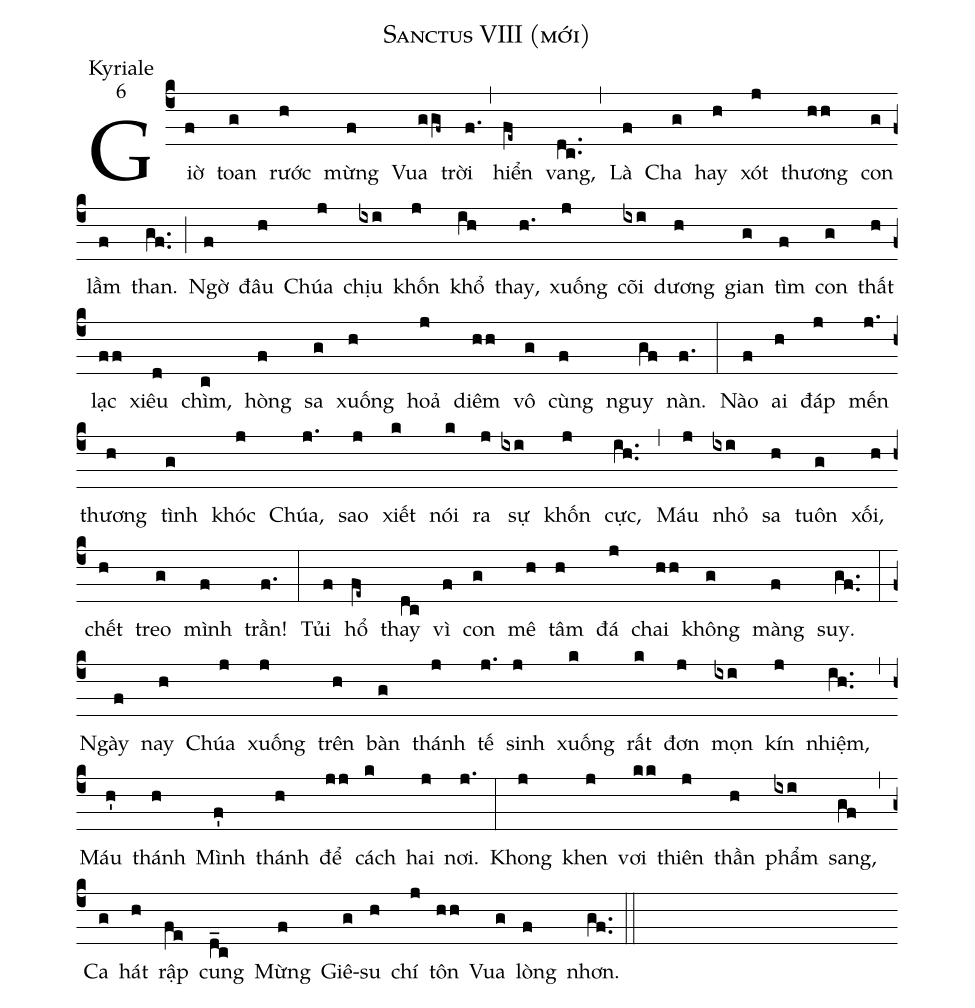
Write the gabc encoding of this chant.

name:Sanctus VIII (mới);
office-part:Kyriale;
mode:6;
%%
(c4)Giờ(f) toan(g) rước(h) mừng(f) Vua(ggf~) trời(f.) (,) hiển(fe~) vang,(dc..) (,) Là(f) Cha(g) hay(h) xót(j) thương(hh) con(g) lầm(f) than.(gf..) (;)
Ngờ(f) đâu(h) Chúa(j) chịu(ixi) khốn(j) khổ(ih) thay,(h.)
xuống(j) cõi(ixi) dương(h) gian(g) tìm(f) con(g) thất(h) lạc(ff) xiêu(d) chìm,(c)
hòng(f) sa(g) xuống(h) hoả(j) diêm(hh) vô(g) cùng(f) nguy(gf) nàn.(f.) (:)
Nào(f) ai(h) đáp(j) mến(j.) thương(h) tình(g) khóc(j) Chúa,(j.)
sao(j) xiết(k) nói(k) ra(j) sự(ixi) khốn(j) cực,(ih..) (,)
Máu(j) nhỏ(ixi) sa(h) tuôn(g) xối,(h) chết(h) treo(g) mình(f) trần!(f.) (:)
Tủi(f) hổ(fe~) thay(dc) vì(f) con(g) mê(h) tâm(h) đá(j) chai(hh)
không(g) màng(f) suy.(gf..) (:)
Ngày(f) nay(h) Chúa(j) xuống(j) trên(h) bàn(g) thánh(j) tế(j.)
sinh(j) xuống(k) rất(k) đơn(j) mọn(ixi) kín(j) nhiệm,(ih..) (,)
Máu(h') thánh(h) Mình(f') thánh(h) để(jj) cách(k) hai(j) nơi.(j.) (:)
Khong(j) khen(j) vơi(kk) thiên(j) thần(h) phẩm(ixi) sang,(gf) (,)
Ca(g) hát(h) rập(fe) cung(d_c)
Mừng(f) Giê(g)su(h) chí(j) tôn(hh) Vua(g) lòng(f) nhơn.(gf..) (::)
